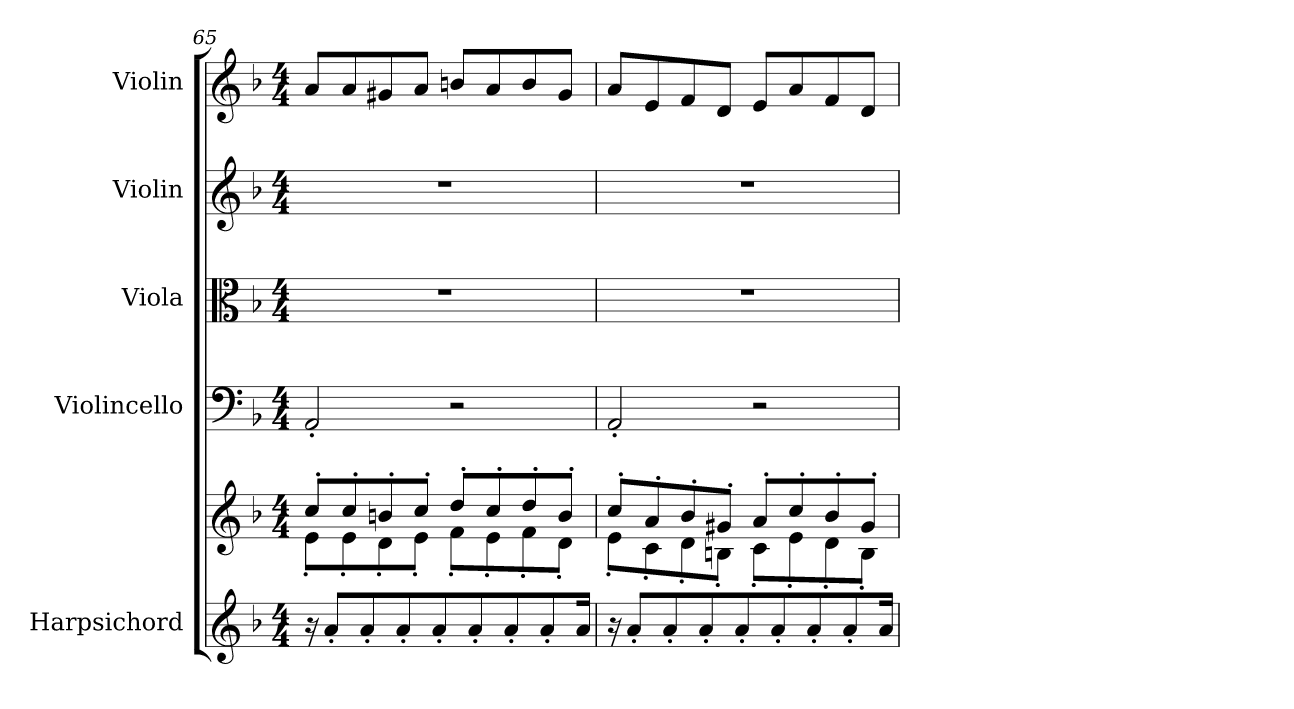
**kern	**kern	**kern	**kern	**kern	**kern
*part5	*part5	*part4	*part3	*part2	*part1
*staff6	*staff5	*staff4	*staff3	*staff2	*staff1
*I"Harpsichord	*	*I"Violincello	*I"Viola	*I"Violin	*I"Violin
*I'Hpschd	*	*I'Vc	*I'Vla	*I'Vln	*I'Vln
*clefG2	*clefG2	*clefF4	*clefC3	*clefG2	*clefG2
*k[b-]	*k[b-]	*k[b-]	*k[b-]	*k[b-]	*k[b-]
*M4/4	*M4/4	*M4/4	*M4/4	*M4/4	*M4/4
=65	=65	=65	=65	=65	=65
*	*^	*	*	*	*
16r	8cc'/L	8e'\L	2AA'/	1r	1r	8a/L
8a'/L	.	.	.	.	.	.
.	8cc'/	8e'\	.	.	.	8a/
8a'/	.	.	.	.	.	.
.	8bn'/	8d'\	.	.	.	8g#X/
8a'/	.	.	.	.	.	.
.	8cc'/J	8e'\J	.	.	.	8a/J
8a'/	.	.	.	.	.	.
.	8dd'/L	8f'\L	2r	.	.	8bn/L
8a'/	.	.	.	.	.	.
.	8cc'/	8e'\	.	.	.	8a/
8a'/	.	.	.	.	.	.
.	8dd'/	8f'\	.	.	.	8b/
8a'/	.	.	.	.	.	.
.	8b'/J	8d'\J	.	.	.	8g#/J
16a/Jk	.	.	.	.	.	.
!!LO:LB:g=z
=66	=66	=66	=66	=66	=66	=66
16r	8cc'/L	8e'\L	2AA'/	1r	1r	8a/L
8a'/L	.	.	.	.	.	.
.	8a'/	8c'\	.	.	.	8e/
8a'/	.	.	.	.	.	.
.	8b-'/	8d'\	.	.	.	8f/
8a'/	.	.	.	.	.	.
.	8g#X'/J	8Bn'\J	.	.	.	8d/J
8a'/	.	.	.	.	.	.
.	8a'/L	8c'\L	2r	.	.	8e/L
8a'/	.	.	.	.	.	.
.	8cc'/	8e'\	.	.	.	8a/
8a'/	.	.	.	.	.	.
.	8b-'/	8d'\	.	.	.	8f/
8a'/	.	.	.	.	.	.
.	8g#'/J	8B'\J	.	.	.	8d/J
16a/Jk	.	.	.	.	.	.
*	*v	*v	*	*	*	*
=	=	=	=	=	=
*-	*-	*-	*-	*-	*-
